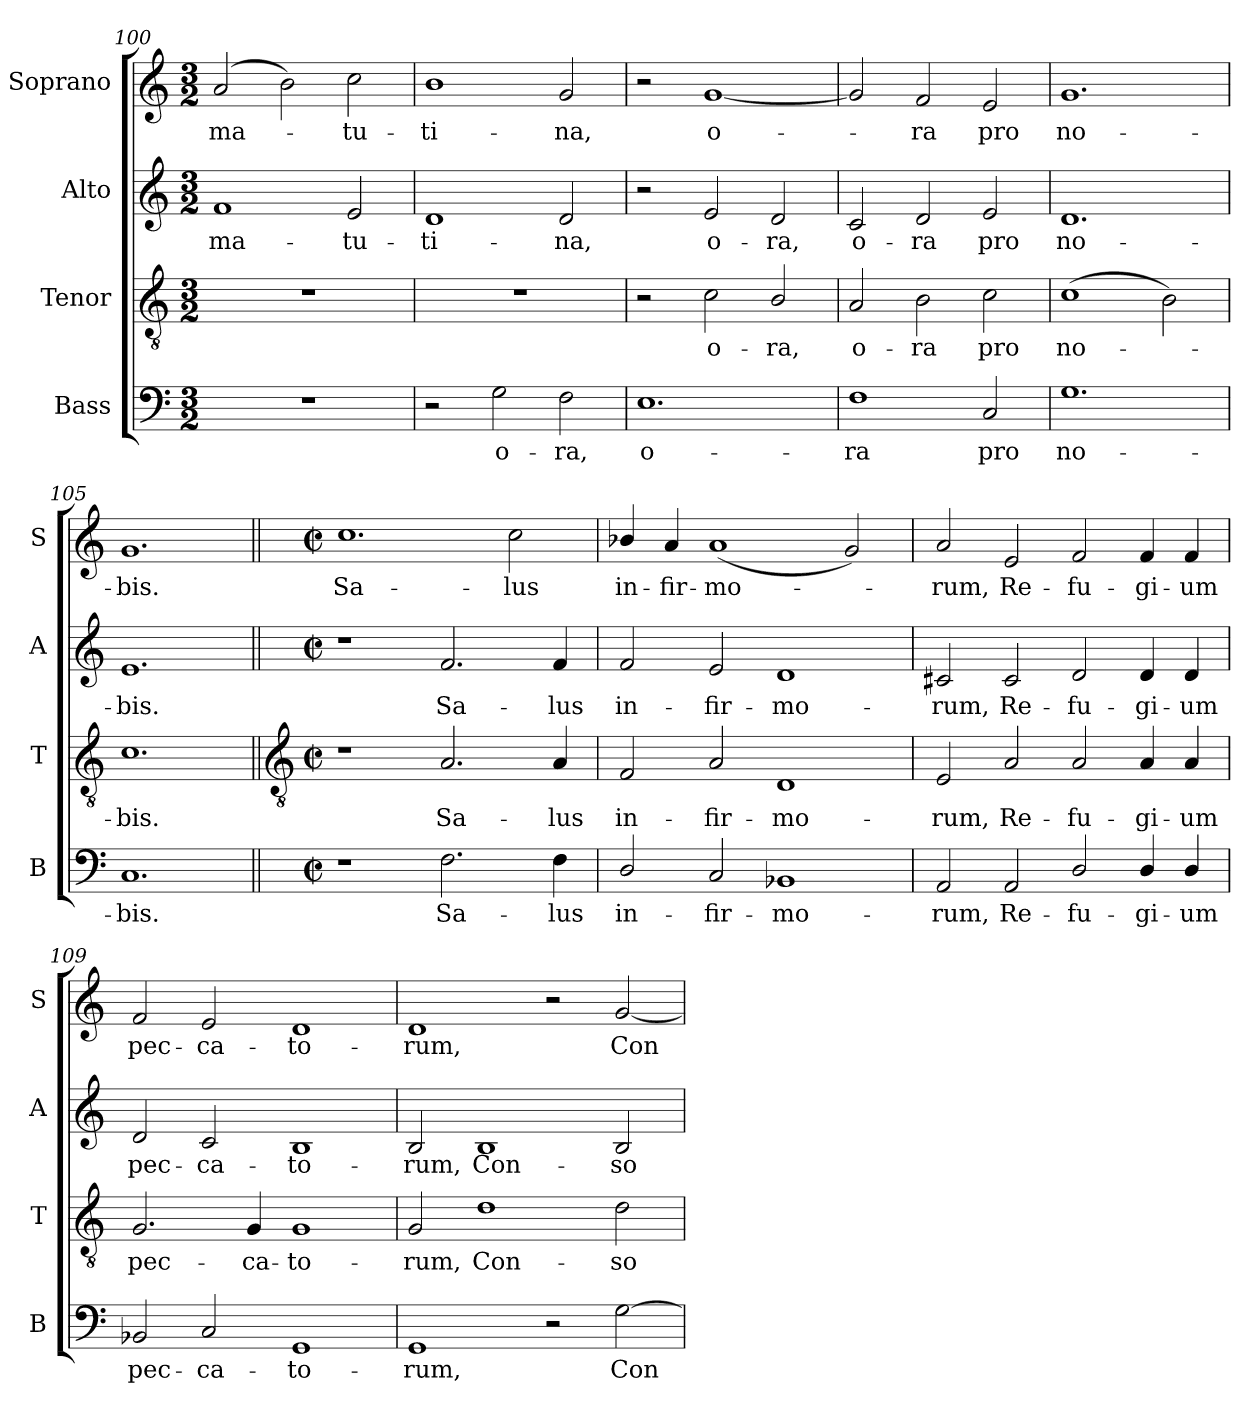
**kern	**text	**kern	**text	**kern	**text	**kern	**text
*part4	*part4	*part3	*part3	*part2	*part2	*part1	*part1
*staff4	*staff4	*staff3	*staff3	*staff2	*staff2	*staff1	*staff1
*I"Bass	*	*I"Tenor	*	*I"Alto	*	*I"Soprano	*
*I'B	*	*I'T	*	*I'A	*	*I'S	*
*clefF4	*	*clefGv2	*	*clefG2	*	*clefG2	*
*k[]	*	*k[]	*	*k[]	*	*k[]	*
*C:	*	*C:	*	*C:	*	*C:	*
*M3/2	*	*M3/2	*	*M3/2	*	*M3/2	*
=100	=100	=100	=100	=100	=100	=100	=100
!LO:N:vis=1	!	!LO:N:vis=1	!	!	!LO:LY:b	!	!LO:LY:b
1.r	.	1.r	.	1f	ma-	(<2a	ma-
.	.	.	.	.	.	2b)	.
!	!	!	!	!	!LO:LY:b	!	!LO:LY:b
.	.	.	.	2e	-tu-	2cc	tu-
=101	=101	=101	=101	=101	=101	=101	=101
!	!	!LO:N:vis=1	!	!	!LO:LY:b	!	!LO:LY:b
2r	.	1.r	.	1d	-ti-	1b	-ti-
!	!LO:LY:b	!	!	!	!	!	!
2G	o-	.	.	.	.	.	.
!	!LO:LY:b	!	!	!	!LO:LY:b	!	!LO:LY:b
2F	-ra,	.	.	2d	-na,	2g	-na,
=102	=102	=102	=102	=102	=102	=102	=102
!	!LO:LY:b	!	!	!	!	!	!
1.E	o-	2r	.	2r	.	2r	.
!	!	!	!LO:LY:b	!	!LO:LY:b	!	!LO:LY:b
.	.	2c	o-	2e	o-	[1g	o-
!	!	!	!LO:LY:b	!	!LO:LY:b	!	!
.	.	2B/	-ra,	2d	-ra,	.	.
=103	=103	=103	=103	=103	=103	=103	=103
!	!LO:LY:b	!	!LO:LY:b	!	!LO:LY:b	!	!
1F	-ra	2A	o-	2c	o-	2g]	.
!	!	!	!LO:LY:b	!	!LO:LY:b	!	!LO:LY:b
.	.	2B	-ra	2d	-ra	2f	ra
!	!LO:LY:b	!	!LO:LY:b	!	!LO:LY:b	!	!LO:LY:b
2C	pro	2c	pro	2e	pro	2e	pro
=104	=104	=104	=104	=104	=104	=104	=104
!	!LO:LY:b	!	!LO:LY:b	!	!LO:LY:b	!	!LO:LY:b
1.G	no-	(>1c	no-	1.d	no-	1.g	no-
.	.	2B)	.	.	.	.	.
=105	=105	=105	=105	=105	=105	=105	=105
!	!LO:LY:b	!	!LO:LY:b	!	!LO:LY:b	!	!LO:LY:b
1.C	-bis.	1.c	bis.	1.e	-bis.	1.g	-bis.
!!LO:LB:g=z
=106||	=106||	=106||	=106||	=106||	=106||	=106||	=106||
*	*	*clefGv2	*	*	*	*	*
*M4/2	*	*M4/2	*	*M4/2	*	*M4/2	*
*met(c|)	*	*met(c|)	*	*met(c|)	*	*met(c|)	*
!	!	!	!	!	!	!	!LO:LY:b
1r	.	1r	.	1r	.	1.cc	Sa-
!	!LO:LY:b	!	!LO:LY:b	!	!LO:LY:b	!	!
2.F	Sa-	2.A	Sa-	2.f	Sa-	.	.
!	!	!	!	!	!	!	!LO:LY:b
.	.	.	.	.	.	2cc	-lus
!	!LO:LY:b	!	!LO:LY:b	!	!LO:LY:b	!	!
4F	-lus	4A	-lus	4f	-lus	.	.
=107	=107	=107	=107	=107	=107	=107	=107
!	!LO:LY:b	!	!LO:LY:b	!	!LO:LY:b	!	!LO:LY:b
2D/	in-	2F	in-	2f	in-	4b-X/	in-
!	!	!	!	!	!	!	!LO:LY:b
.	.	.	.	.	.	4a	-fir-
!	!LO:LY:b	!	!LO:LY:b	!	!LO:LY:b	!	!LO:LY:b
2C	-fir-	2A	-fir-	2e	-fir-	(<1a	-mo-
!	!LO:LY:b	!	!LO:LY:b	!	!LO:LY:b	!	!
1BB-X	-mo-	1D	-mo-	1d	-mo-	.	.
.	.	.	.	.	.	2g)	.
=108	=108	=108	=108	=108	=108	=108	=108
!	!LO:LY:b	!	!LO:LY:b	!	!LO:LY:b	!	!LO:LY:b
2AA	-rum,	2E	-rum,	2c#X	-rum,	2a	rum,
!	!LO:LY:b	!	!LO:LY:b	!	!LO:LY:b	!	!LO:LY:b
2AA	Re-	2A	Re-	2c#	Re-	2e	Re-
!	!LO:LY:b	!	!LO:LY:b	!	!LO:LY:b	!	!LO:LY:b
2D/	-fu-	2A	-fu-	2d	-fu-	2f	-fu-
!	!LO:LY:b	!	!LO:LY:b	!	!LO:LY:b	!	!LO:LY:b
4D/	-gi-	4A	-gi-	4d	-gi-	4f	-gi-
!	!LO:LY:b	!	!LO:LY:b	!	!LO:LY:b	!	!LO:LY:b
4D/	-um	4A	-um	4d	-um	4f	-um
=109	=109	=109	=109	=109	=109	=109	=109
!	!LO:LY:b	!	!LO:LY:b	!	!LO:LY:b	!	!LO:LY:b
2BB-X	pec-	2.G	pec-	2d	pec-	2f	pec-
!	!LO:LY:b	!	!	!	!LO:LY:b	!	!LO:LY:b
2C	-ca-	.	.	2c	-ca-	2e	-ca-
!	!	!	!LO:LY:b	!	!	!	!
.	.	4G	-ca-	.	.	.	.
!	!LO:LY:b	!	!LO:LY:b	!	!LO:LY:b	!	!LO:LY:b
1GG	-to-	1G	-to-	1B	-to-	1d	-to-
=110	=110	=110	=110	=110	=110	=110	=110
!	!LO:LY:b	!	!LO:LY:b	!	!LO:LY:b	!	!LO:LY:b
1GG	-rum,	2G	-rum,	2B	-rum,	1d	-rum,
!	!	!	!LO:LY:b	!	!LO:LY:b	!	!
.	.	1d	Con-	1B	Con-	.	.
2r	.	.	.	.	.	2r	.
!	!LO:LY:b	!	!LO:LY:b	!	!LO:LY:b	!	!LO:LY:b
[2G	Con-	2d	-so-	2B	-so-	[2g	Con-
=	=	=	=	=	=	=	=
*-	*-	*-	*-	*-	*-	*-	*-
